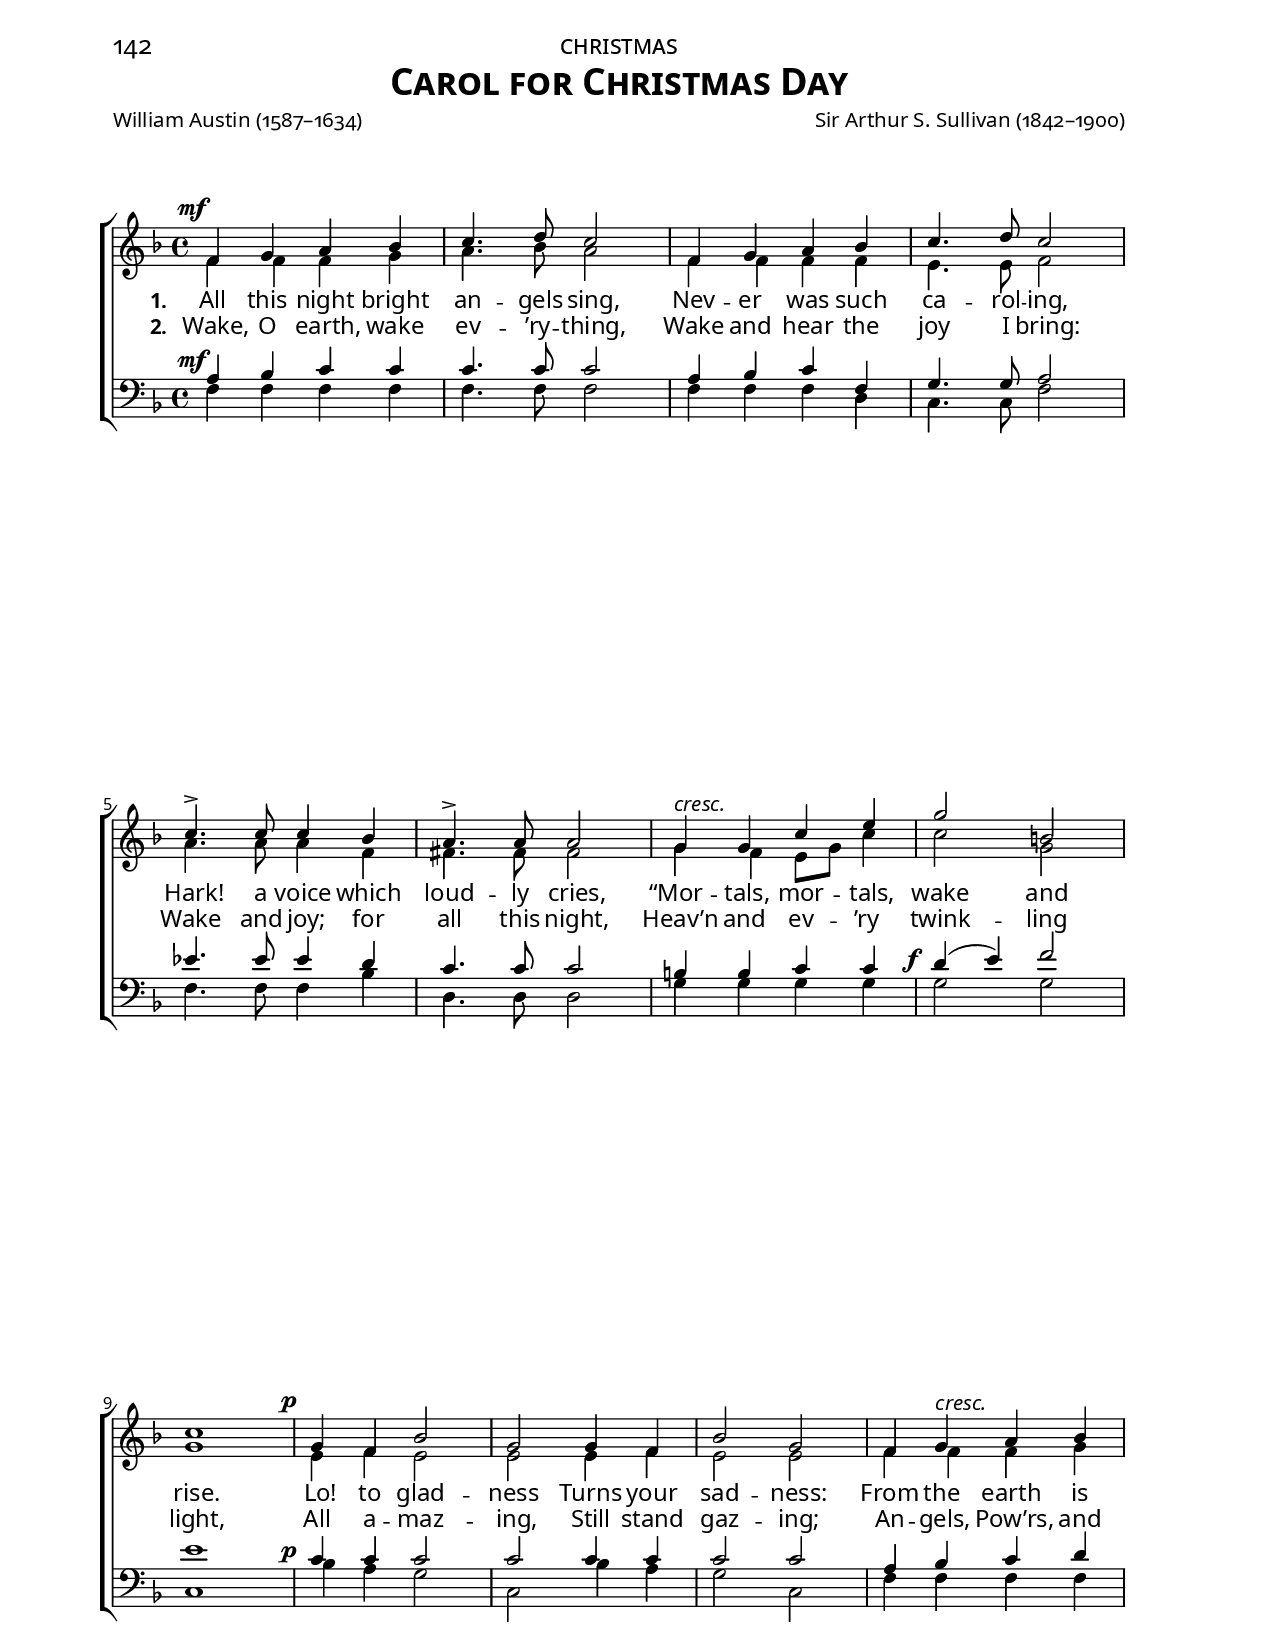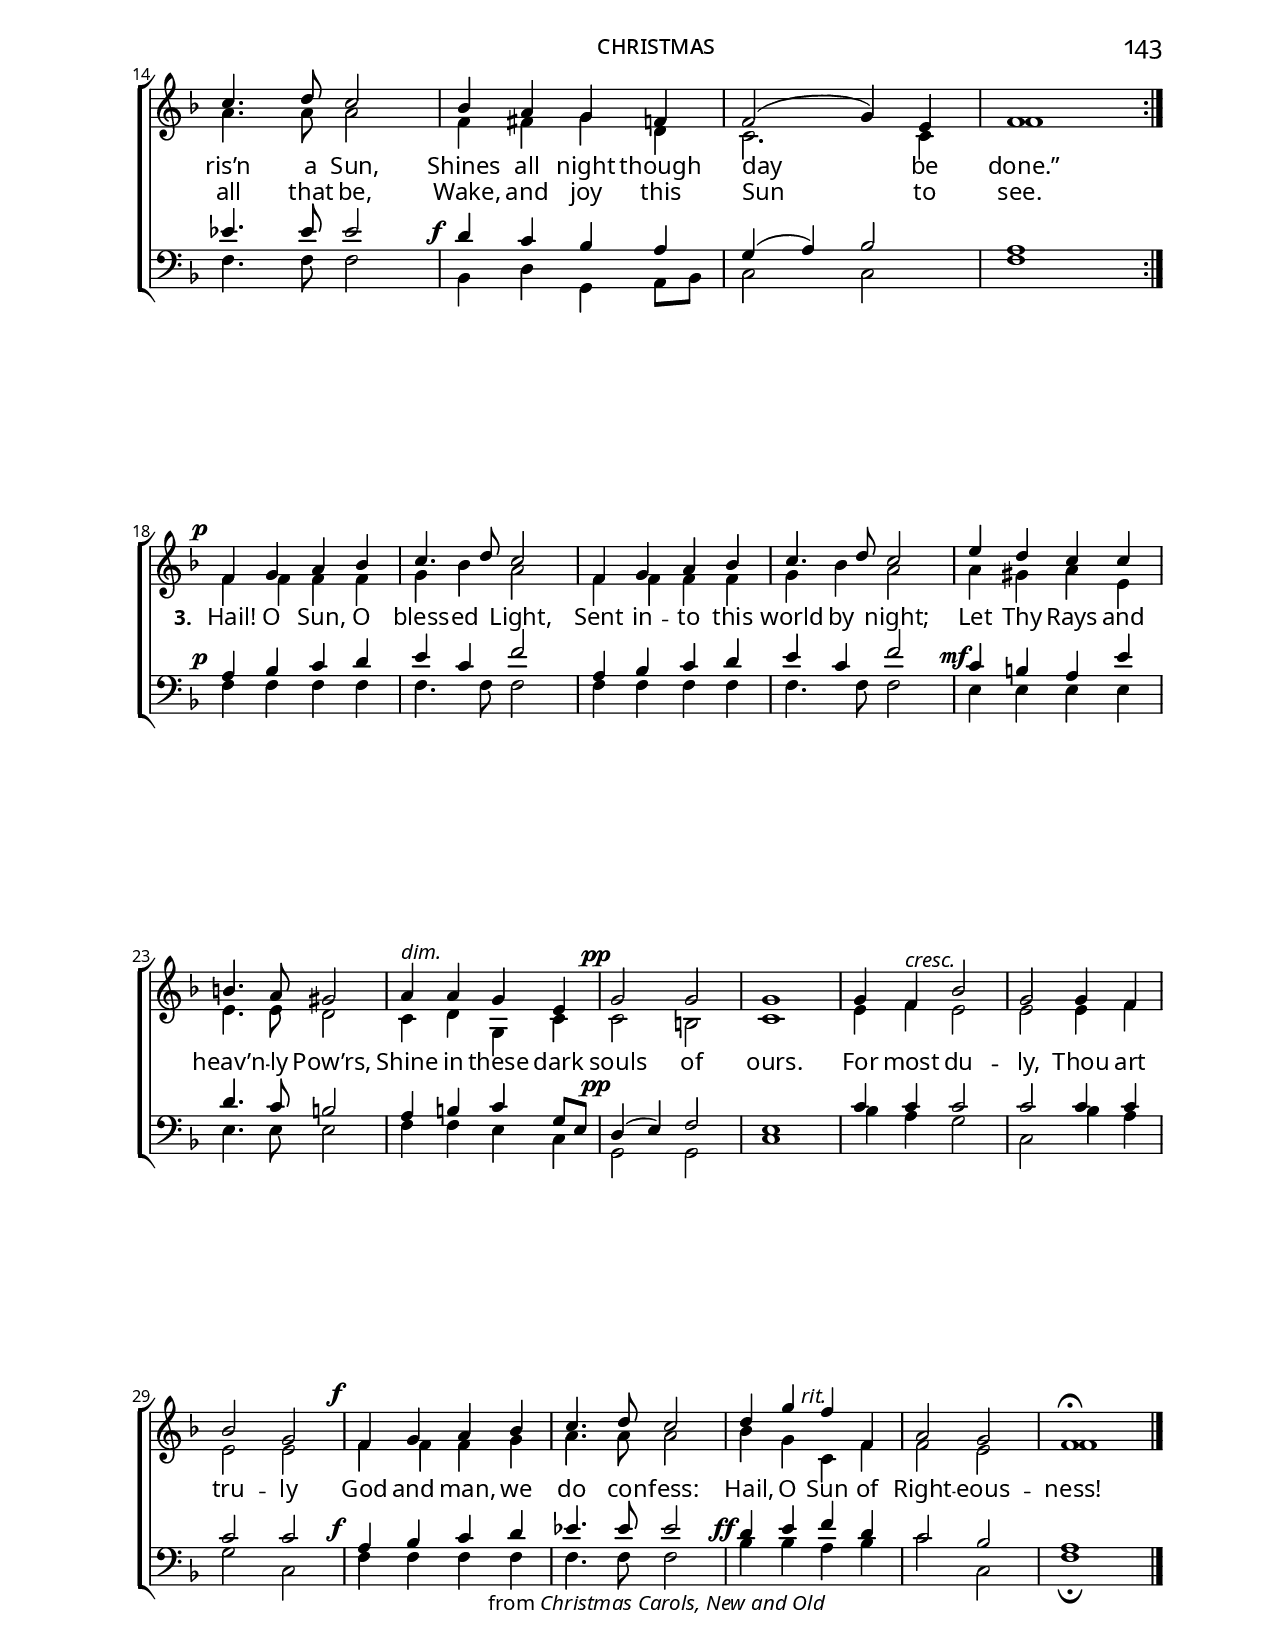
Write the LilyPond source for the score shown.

\version "2.24.0"
\include "util.ly"
\header {
  title = \markup{\override #'(font-name . "Garamond Premier Pro Semibold"){ \abs-fontsize #18 \smallCapsOldStyle"Carol for Christmas Day"}}
  poet = \markup\oldStyleNum"William Austin (1587–1634)"
  composer = \markup\oldStyleNum"Sir Arthur S. Sullivan (1842–1900)"
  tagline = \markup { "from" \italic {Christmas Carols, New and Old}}
}
\paper {
  paper-height = 11\in
  paper-width = 8.5\in
  indent = 0\in
  %system-system-spacing = #'((basic-distance . 10) (padding . 0))
  system-system-spacing =
    #'((basic-distance . 0)
       (minimum-distance . 0)
       (padding . -5)
       (stretchability . 100))
  last-bottom-spacing =
    #'((basic-distance . 0)
       (minimum-distance . 0)
       (padding . -1)
       (stretchability . 0))
  ragged-last-bottom = ##f
  ragged-bottom = ##f
  two-sided = ##t
  inner-margin = 1\in
  outer-margin = 0.75\in
  top-margin = 0.26\in
  bottom-margin = 0.25\in
  first-page-number = #142
  print-first-page-number = ##t
  headerLine = \markup{\override #'(font-name . "Garamond Premier Pro") \smallCapsOldStyle"christmas"}
  oddHeaderMarkup = \markup\fill-line{
     \override #'(font-name . "Garamond Premier Pro")\abs-fontsize #12.5
     \combine 
        \fill-line{"" \if \should-print-page-number
        \oldStylePageNum""
        }
        \fill-line{\headerLine}
  }
  evenHeaderMarkup = \markup {
     \override #'(font-name . "Garamond Premier Pro")\abs-fontsize #12.5
     \combine
        \if \should-print-page-number
        \oldStylePageNum""
        \fill-line{\headerLine}
  }
}
#(set-global-staff-size 18) \paper{ #(define fonts (make-pango-font-tree "Garamond Premier Pro" "Garamond Premier Pro" "Garamond Premier Pro" (/ 18 20))) }
global = {
  \key f \major
  \time 4/4
  \autoBeamOff
  \override DynamicLineSpanner.staff-padding = #0.0
  \override DynamicLineSpanner.Y-extent = #'(0.25 . 1)
  \override DynamicText.X-offset = #-3
}

sopMusic = \relative c' {
  f4^\mf g a bes |
  c4. d8 c2 |
  f,4 g a bes |
  c4. d8 c2 |
  c4.-> c8 c4 bes |
  
  a4.-> a8 a2 |
  g4^\markup\italic"cresc." g c e |
  g2 b, |
  c1 |
  g4^\p f bes2 |
  g g4 f |
  
  bes2 g |
  f4 g^\markup\italic"cresc." a bes |
  c4. d8 c2 |
  bes4 a g f |
  f2( g4) e |
  f1 \bar ":|." \break
  
  %verse 3
  f4^\p g a bes |
  c4. d8 c2 |
  f,4 g a bes |
  c4. d8 c2 |
  e4 d c c |
  
  b4. a8 gis2 |
  a4^\markup\italic"dim." a g e |
  g2^\pp g |
  g1 |
  g4 f^\markup\italic"cresc." bes2 |
  g g4 f |
  
  bes2 g |
  f4^\f g a bes |
  c4. d8 c2 |
  d4 <<g {s8 s^\markup\italic"rit."}>> f4 f, |
  a2 g |
  f1\fermata \bar "|."
}
sopWords = \lyricmode {
  
}

altoMusic = \relative c' {
  f4 f f g |
  a4. bes8 a2 |
  f4 f f f |
  e4. e8 f2 |
  a4. a8 a4 f |
  
  fis4. fis8 fis2 |
  g4 f e8[ g] c4 |
  c2 g |
  g1 |
  e4 f e2 |
  e e4 f |
  
  e2 e |
  f4 f f g |
  a4. a8 a2 |
  f4 fis g d |
  c2. c4 |
  f1 \bar ":|."
  
  %verse 3
  f4 f f f |
  g bes a2 |
  f4 f f f |
  g bes a2 |
  a4 gis a e |
  
  e4. e8 d2 |
  c4 d g, c |
  c2 b |
  c1 |
  e4 f e2 |
  e e4 f |
  
  e2 e |
  f4 f f g |
  a4. a8 a2 |
  bes4 g c, f |
  f2 e |
  f1 \bar "|."
}
altoWords = \lyricmode {
  \dropLyricsXI
  \set stanza = #"1. "
  \set associatedVoice = "basses" 
  All this night bright an -- gels sing,
  Nev -- er was such ca -- rol -- ing,
  Hark! a voice which loud -- ly cries,
  “Mor -- tals, mor -- tals, wake and \set associatedVoice = "sopranos" rise.
  Lo! to glad -- ness
  Turns your sad -- ness:
  From the earth is ris’n a Sun,
  Shines all night though day be done.”
  
  \set stanza = #"3. "
  \set associatedVoice = "tenors" 
  Hail! O Sun, O bless -- ed Light, Sent in -- to this world by night;
  Let Thy Rays and heav’n -- ly Pow’rs, \set associatedVoice = "sopranos" Shine in these dark souls of ours.
  For most du -- ly,
  Thou art tru -- ly
  \set associatedVoice = "sopranos"
  God and man, we do con -- fess: Hail, O Sun of Right -- eous -- ness!
}
altoWordsII = \lyricmode {
  \dropLyricsXI
%\markup\italic
  \set stanza = #"2. "
  \set associatedVoice = "basses" 
  Wake, O earth, wake ev -- ’ry -- thing,
  Wake and hear the joy I bring:
  Wake and joy; for all this night,
  Heav’n and ev -- ’ry twink -- ling \set associatedVoice = "sopranos" light,
  All a -- maz -- ing,
  Still stand gaz -- ing;
  An -- gels, Pow’rs, and all that be,
  Wake, and joy this Sun to see.
}
altoWordsIII = \lyricmode {
  \set stanza = #"3. "
  \set ignoreMelismata = ##t
}
altoWordsIV = \lyricmode {
  \set stanza = #"4. "
  \set ignoreMelismata = ##t
}
altoWordsV = \lyricmode {
  \set stanza = #"5. "
  \set ignoreMelismata = ##t
}
altoWordsVI = \lyricmode {
  \set stanza = #"6. "
  \set ignoreMelismata = ##t
}
tenorMusic = \relative c' {
  a4^\mf bes c c |
  c4. c8 c2 |
  a4 bes c f, |
  g4. g8 a2 |
  ees'4. ees8 ees4 d |
  
  c4. c8 c2 |
  b4 b c c |
  d(^\f e) f2 |
  e1 |
  c4^\p c c2 |
  c c4 c |
  
  c2 c |
  a4 bes c d |
  ees4. ees8 ees2 |
  d4^\f c bes a |
  g( a) bes2 |
  a1 \bar ":|."
  
  %verse 3
  a4^\p bes c d |
  e c f2 |
  a,4 bes c d |
  e c f2 |
  c4^\mf b a e' |
  
  d4. c8 b2 |
  a4 b c g8[ e] |
  d4(^\pp e) f2 |
  e1 |
  c'4 c c2 |
  c c4 c |
  
  c2 c |
  a4^\f bes c d |
  ees4. ees8 ees2 |
  d4^\ff e f d |
  c2 bes |
  a1 \bar "|."
}
tenorWords = \lyricmode {

}

bassMusic = \relative c {
  f4 f f f |
  f4. f8 f2 |
  f4 f f d |
  c4. c8 f2 |
  f4. f8 f4 bes |
  
  d,4. d8 d2 |
  g4 g g g |
  g2 g |
  c,1 |
  bes'4 a g2 |
  c, bes'4 a |
  
  g2 c, |
  f4 f f f |
  f4. f8 f2 |
  bes,4 d g, a8[ bes] |
  c2 c |
  f1 \bar ":|."
  
  %verse 3
  f4 f f f |
  f4. f8 f2 |
  f4 f f f |
  f4. f8 f2 |
  e4 e e e |
  
  e4. e8 e2 |
  f4 f e c |
  g2 g |
  c1 |
  bes'4 a g2 |
  c, bes'4 a |
  
  g2 c, |
  f4 f f f |
  f4. f8 f2 |
  bes4 bes a bes |
  c2 c, |
  f1\fermata \bar "|."
}
bassWords = \lyricmode {

}

pianoRH = \relative c' {
  
}
pianoLH = \relative c' {
  
}

\score {
  <<
   \new ChoirStaff <<
%    \new Lyrics = sopranos \with { \override VerticalAxisGroup.nonstaff-relatedstaff-spacing = #'((basic-distance . 1)) }
    \new Staff = women <<
      \new Voice = "sopranos" { \voiceOne << \global \sopMusic >> }
      \new Voice = "altos" { \voiceTwo << \global \altoMusic >> }
    >>
   \new Staff = men <<
      \clef bass
      \new Voice = "tenors" { \voiceOne << \global \tenorMusic >> }
      \new Voice = "basses" { \voiceTwo << \global \bassMusic >> }
    >>
    \new Lyrics \with { alignAboveContext = #"women" \override VerticalAxisGroup.nonstaff-relatedstaff-spacing = #'((basic-distance . 1))} \lyricsto "sopranos" \sopWords
     \new Lyrics = "altosVI"  \with { alignBelowContext = #"women" \override VerticalAxisGroup.nonstaff-relatedstaff-spacing = #'((basic-distance . 1))} \lyricsto "altos" \altoWordsVI
    \new Lyrics = "altosV"  \with { alignBelowContext = #"women" \override VerticalAxisGroup.nonstaff-relatedstaff-spacing = #'((basic-distance . 1))} \lyricsto "altos" \altoWordsV
    \new Lyrics = "altosIV"  \with { alignBelowContext = #"women" \override VerticalAxisGroup.nonstaff-relatedstaff-spacing = #'((basic-distance . 1))} \lyricsto "altos" \altoWordsIV
    \new Lyrics = "altosIII"  \with { alignBelowContext = #"women" \override VerticalAxisGroup.nonstaff-relatedstaff-spacing = #'((basic-distance . 1))} \lyricsto "altos" \altoWordsIII
    \new Lyrics = "altosII"  \with { alignBelowContext = #"women" \override VerticalAxisGroup.nonstaff-relatedstaff-spacing = #'((basic-distance . 1))} \lyricsto "altos" \altoWordsII
    \new Lyrics = "altos"  \with { alignBelowContext = #"women" \override VerticalAxisGroup.nonstaff-relatedstaff-spacing = #'((padding . -0.9))} \lyricsto "altos" \altoWords
    \new Lyrics \with { alignAboveContext = #"men" \override VerticalAxisGroup.nonstaff-relatedstaff-spacing = #'((basic-distance . 1)) } \lyricsto "tenors" \tenorWords
    \new Lyrics \with { alignBelowContext = #"men" \override VerticalAxisGroup.nonstaff-relatedstaff-spacing = #'((basic-distance . 1)) } \lyricsto "basses" \bassWords
  >>
%    \new PianoStaff << \new Staff { \new Voice { \pianoRH } } \new Staff { \clef "bass" \pianoLH } >>
  >>
  \layout {
  \context {
    \Lyrics
    \override LyricText.font-size = #1.3
  }
    \context {
      \Score
      %\override SpacingSpanner.base-shortest-duration = #(ly:make-moment 1/8)
      %\override SpacingSpanner.common-shortest-duration = #(ly:make-moment 1/4)
    }
    \context {
      % Remove all empty staves
      % \Staff \RemoveEmptyStaves \override VerticalAxisGroup.remove-first = ##t
    }
    \context {
      \Lyrics
      \override LyricText.X-offset = #center-on-word
    }
  }
}

